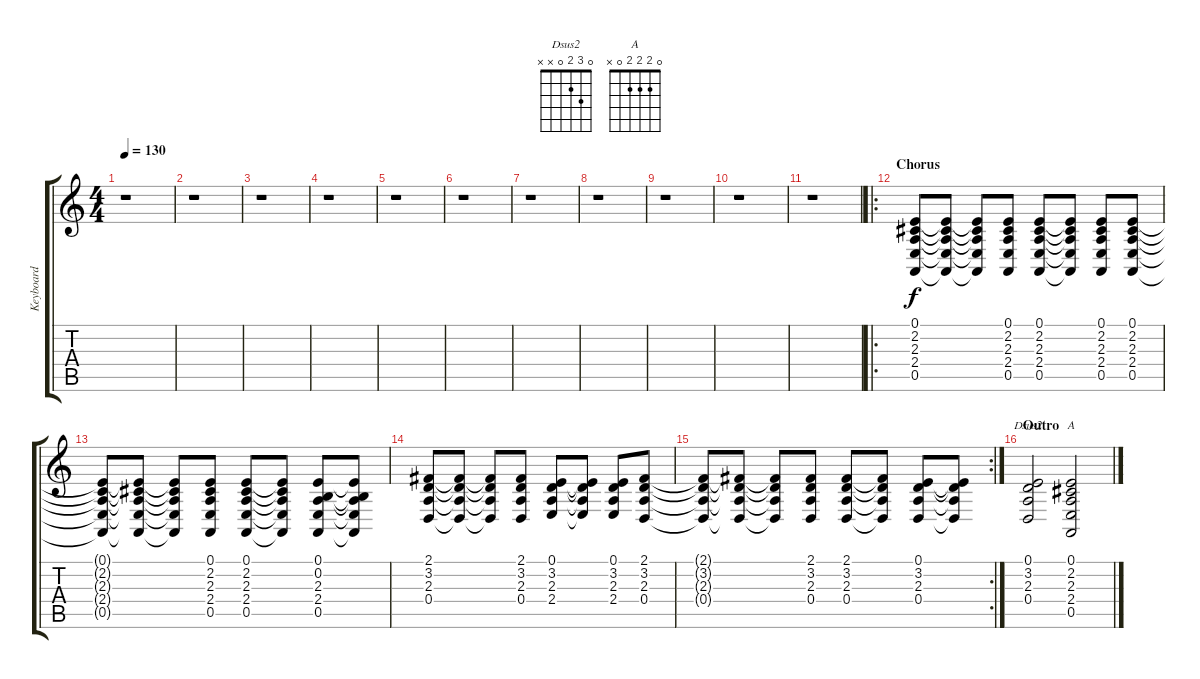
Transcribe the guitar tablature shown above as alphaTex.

\track ("Keyboard" "Keyboard") {instrument electricpiano2}
\staff {score tabs}
\tuning (E4 B3 G3 D3 A2 E2) {hide}
\chord ("Dsus2" 0 3 2 0 x x)
\chord ("A" 0 2 2 2 0 x)
\ts (4 4)
\tempo 130
\clef g2
\ks c
r.1{dy f} |
r.1 |
r.1 |
r.1 |
r.1 |
r.1 |
r.1 |
r.1 |
r.1 |
r.1 |
r.1 |
\ro
\section ("" "Chorus")
(0.1 2.2 2.3 2.4 0.5).8 (0.1{t} 2.2{t} 2.3{t} 2.4{t} 0.5{t}).8 (0.1{t} 2.2{t} 2.3{t} 2.4{t} 0.5{t}).8 (0.1 2.2 2.3 2.4 0.5).8 (0.1 2.2 2.3 2.4 0.5).8 (0.1{t} 2.2{t} 2.3{t} 2.4{t} 0.5{t}).8 (0.1 2.2 2.3 2.4 0.5).8 (0.1 2.2 2.3 2.4 0.5).8 |
(0.1{t} 2.2{t} 2.3{t} 2.4{t} 0.5{t}).8 (0.1{t} 2.2{t} 2.3{t} 2.4{t} 0.5{t}).8 (0.1{t} 2.2{t} 2.3{t} 2.4{t} 0.5{t}).8 (0.1 2.2 2.3 2.4 0.5).8 (0.1 2.2 2.3 2.4 0.5).8 (0.1{t} 2.2{t} 2.3{t} 2.4{t} 0.5{t}).8 (0.1 0.2 2.3 2.4 0.5).8 (0.1{t} 0.2{t} 2.3{t} 2.4{t} 0.5{t}).8 |
(2.1 3.2 2.3 0.4).8 (2.1{t} 3.2{t} 2.3{t} 0.4{t}).8 (2.1{t} 3.2{t} 2.3{t} 0.4{t}).8 (2.1 3.2 2.3 0.4).8 (0.1 3.2 2.3 2.4).8 (0.1{t} 3.2{t} 2.3{t} 2.4{t}).8 (0.1 3.2 2.3 2.4).8 (2.1 3.2 2.3 0.4).8 |
\rc 2
(2.1{t} 3.2{t} 2.3{t} 0.4{t}).8 (2.1{t} 3.2{t} 2.3{t} 0.4{t}).8 (2.1{t} 3.2{t} 2.3{t} 0.4{t}).8 (2.1 3.2 2.3 0.4).8 (2.1 3.2 2.3 0.4).8 (2.1{t} 3.2{t} 2.3{t} 0.4{t}).8 (0.1 3.2 2.3 0.4).8 (0.1{t} 3.2{t} 2.3{t} 0.4{t}).8 |
\section ("" "Outro")
(0.1 3.2 2.3 0.4).2{ch "Dsus2"} (0.1 2.2 2.3 2.4 0.5).2{ch "A"}
